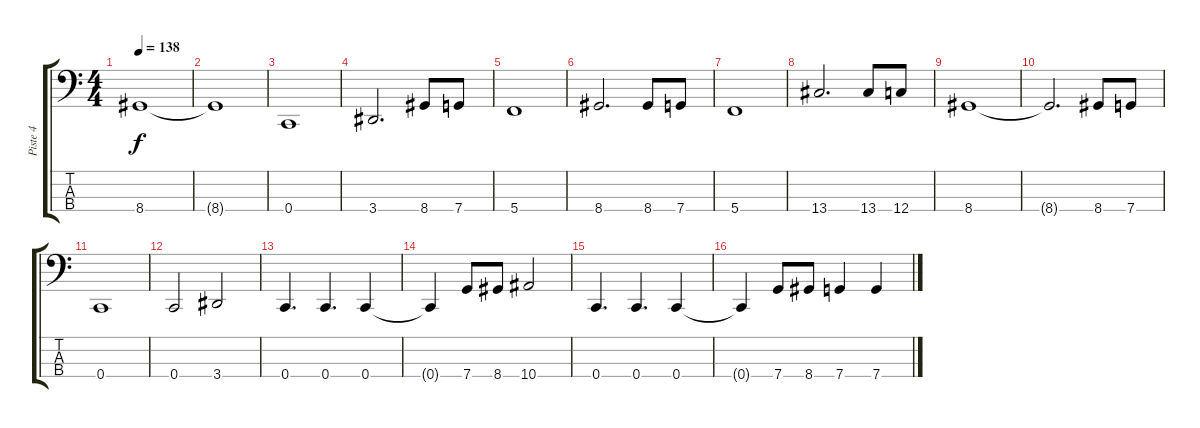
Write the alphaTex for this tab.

\track ("Piste 4" "Piste 4") {instrument electricbassfinger}
\staff {score tabs}
\tuning (F2 C2 G1 C1) {hide}
\ts (4 4)
\tempo 138
\clef f4
\ks c
8.4.1{dy f} |
8.4{t}.1 |
0.4.1 |
3.4.2{d} 8.4.8 7.4.8 |
5.4.1 |
8.4.2{d} 8.4.8 7.4.8 |
5.4.1 |
13.4.2{d} 13.4.8 12.4.8 |
8.4.1 |
8.4{t}.2{d} 8.4.8 7.4.8 |
0.4.1 |
0.4.2 3.4.2 |
0.4.4{d} 0.4.4{d} 0.4.4 |
0.4{t}.4 7.4.8 8.4.8 10.4.2 |
0.4.4{d} 0.4.4{d} 0.4.4 |
0.4{t}.4 7.4.8 8.4.8 7.4.4 7.4.4
